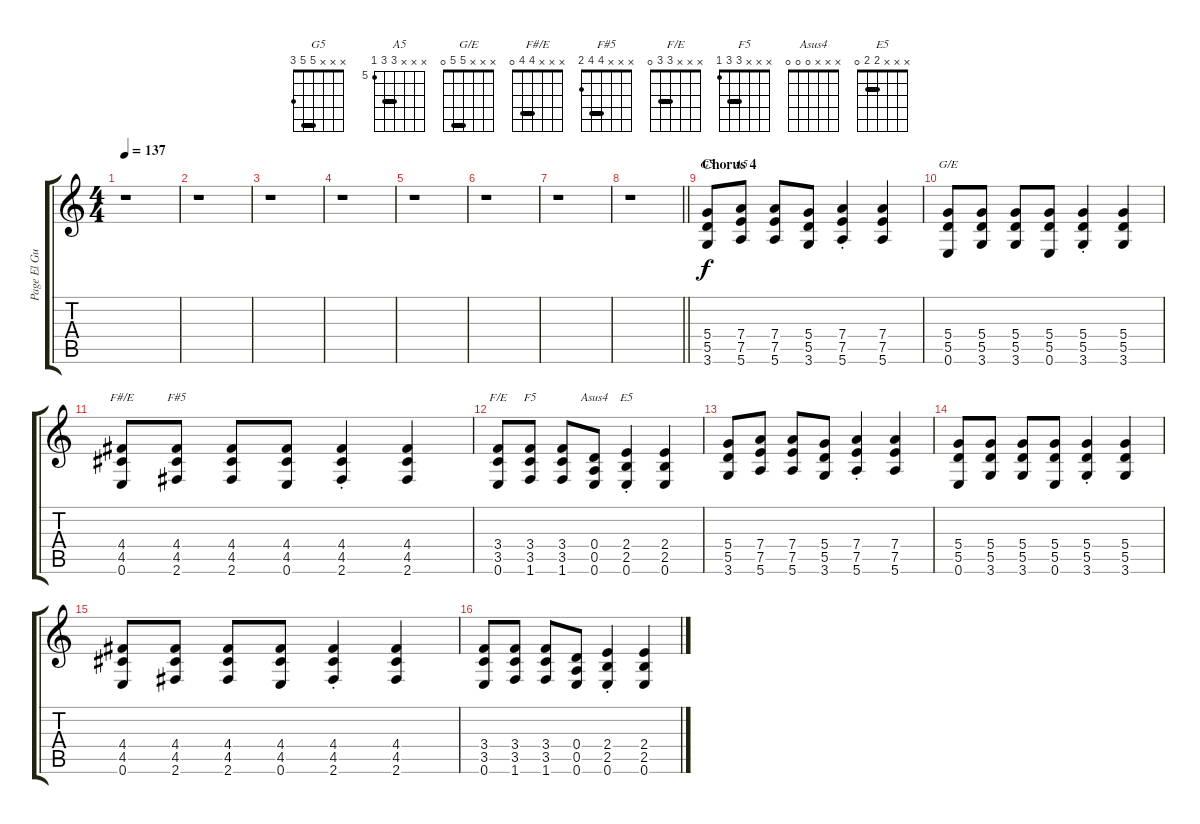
\track ("Page El Guitar Rhythm" "Page El Gu") {instrument overdrivenguitar}
\staff {score tabs}
\tuning (E4 B3 G3 D3 A2 E2) {hide}
\chord ("G5" x x x 5 5 3) {barre 5}
\chord ("A5" x x x 7 7 5) {firstfret 5 barre 7}
\chord ("G/E" x x x 5 5 0) {barre 5}
\chord ("F#/E" x x x 4 4 0) {barre 4}
\chord ("F#5" x x x 4 4 2) {barre 4}
\chord ("F/E" x x x 3 3 0) {barre 3}
\chord ("F5" x x x 3 3 1) {barre 3}
\chord ("Asus4" x x x 0 0 0)
\chord ("E5" x x x 2 2 0) {barre 2}
\ts (4 4)
\tempo 137
\clef g2
\ks aminor
r.1{dy f} |
r.1 |
\ks c
r.1 |
r.1 |
\ks aminor
r.1 |
r.1 |
r.1 |
\barLineRight lightlight
r.1 |
\section ("" "Chorus 4")
(5.4 5.5 3.6).8{ch "G5"} (7.4 7.5 5.6).8{ch "A5"} (7.4 7.5 5.6).8 (5.4 5.5 3.6).8 (7.4{st} 7.5{st} 5.6{st}).4 (7.4 7.5 5.6).4 |
(5.4 5.5 0.6).8{ch "G/E"} (5.4 5.5 3.6).8 (5.4 5.5 3.6).8 (5.4 5.5 0.6).8 (5.4{st} 5.5{st} 3.6{st}).4 (5.4 5.5 3.6).4 |
(4.4 4.5 0.6).8{ch "F#/E"} (4.4 4.5 2.6).8{ch "F#5"} (4.4 4.5 2.6).8 (4.4 4.5 0.6).8 (4.4{st} 4.5{st} 2.6{st}).4 (4.4 4.5 2.6).4 |
(3.4 3.5 0.6).8{ch "F/E"} (3.4 3.5 1.6).8{ch "F5"} (3.4 3.5 1.6).8 (0.4 0.5 0.6).8{ch "Asus4"} (2.4 2.5{st} 0.6).4{ch "E5"} (2.4 2.5 0.6).4 |
(5.4 5.5 3.6).8 (7.4 7.5 5.6).8 (7.4 7.5 5.6).8 (5.4 5.5 3.6).8 (7.4{st} 7.5{st} 5.6{st}).4 (7.4 7.5 5.6).4 |
(5.4 5.5 0.6).8 (5.4 5.5 3.6).8 (5.4 5.5 3.6).8 (5.4 5.5 0.6).8 (5.4{st} 5.5{st} 3.6{st}).4 (5.4 5.5 3.6).4 |
(4.4 4.5 0.6).8 (4.4 4.5 2.6).8 (4.4 4.5 2.6).8 (4.4 4.5 0.6).8 (4.4{st} 4.5{st} 2.6{st}).4 (4.4 4.5 2.6).4 |
(3.4 3.5 0.6).8 (3.4 3.5 1.6).8 (3.4 3.5 1.6).8 (0.4 0.5 0.6).8 (2.4 2.5{st} 0.6).4 (2.4 2.5 0.6).4
